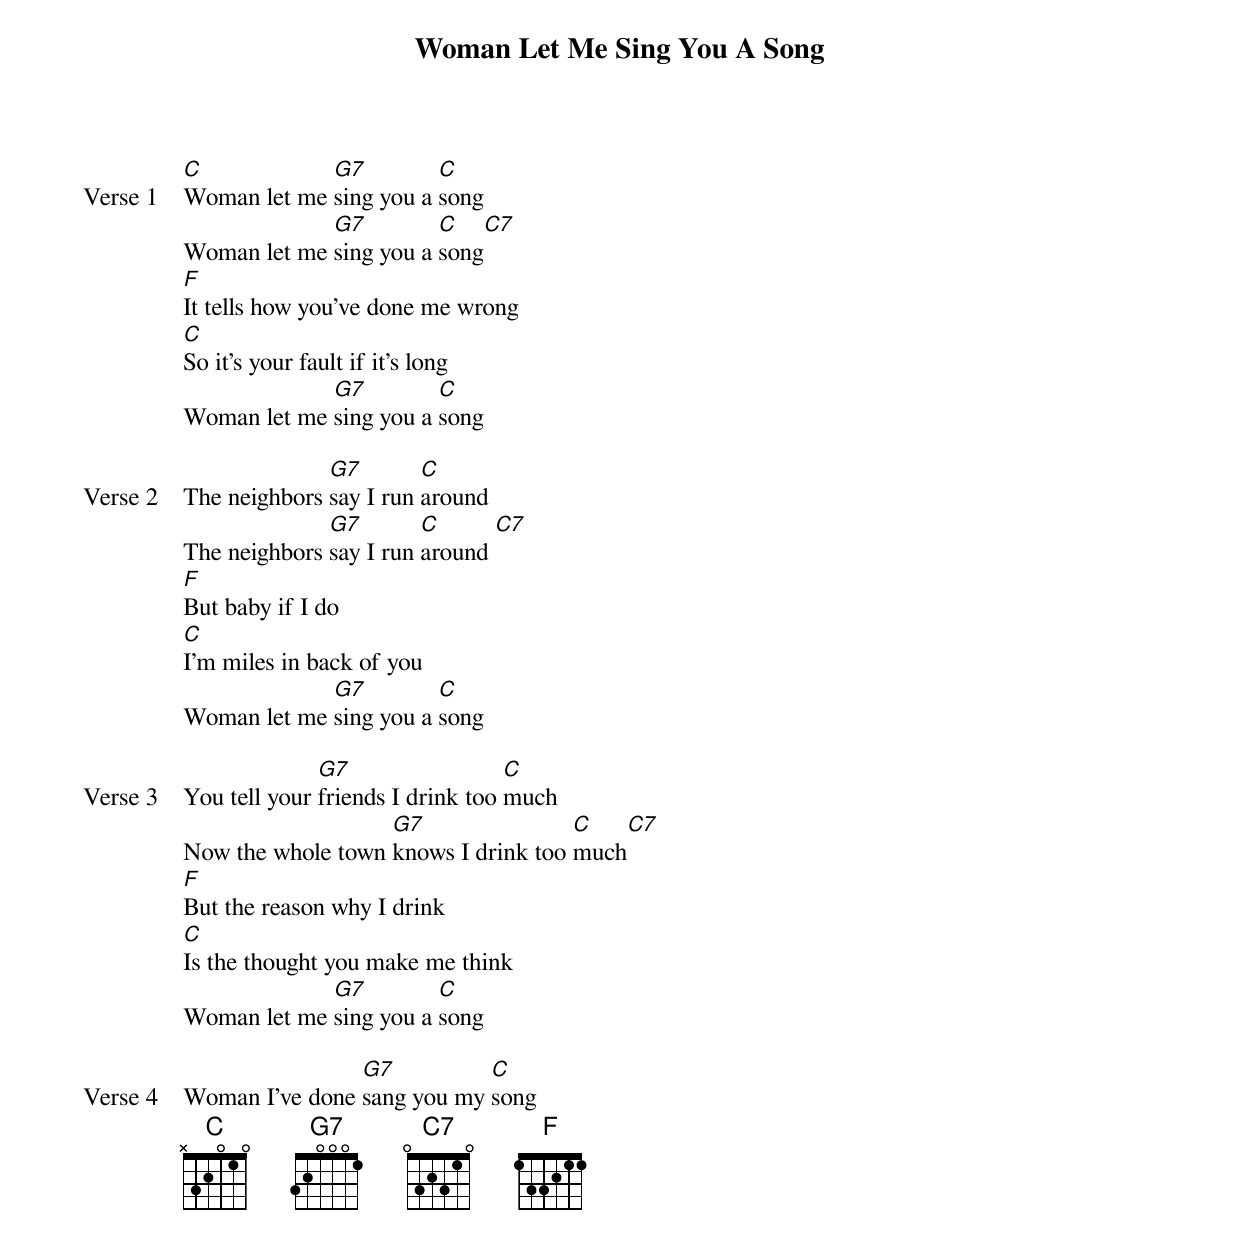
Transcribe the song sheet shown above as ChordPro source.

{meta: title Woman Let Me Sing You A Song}
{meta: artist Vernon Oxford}
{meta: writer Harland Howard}

{start_of_verse: Verse 1}
[C]Woman let me [G7]sing you a [C]song
Woman let me [G7]sing you a [C]song[C7]
[F]It tells how you've done me wrong
[C]So it's your fault if it's long
Woman let me [G7]sing you a [C]song
{end_of_verse}

{start_of_verse: Verse 2}
The neighbors [G7]say I run [C]around
The neighbors [G7]say I run [C]around [C7]
[F]But baby if I do
[C]I'm miles in back of you
Woman let me [G7]sing you a [C]song
{end_of_verse}

{start_of_verse: Verse 3}
You tell your [G7]friends I drink too [C]much
Now the whole town [G7]knows I drink too [C]much[C7]
[F]But the reason why I drink
[C]Is the thought you make me think
Woman let me [G7]sing you a [C]song
{end_of_verse}

{start_of_verse: Verse 4}
Woman I’ve done [G7]sang you my [C]song
{end_of_verse}
